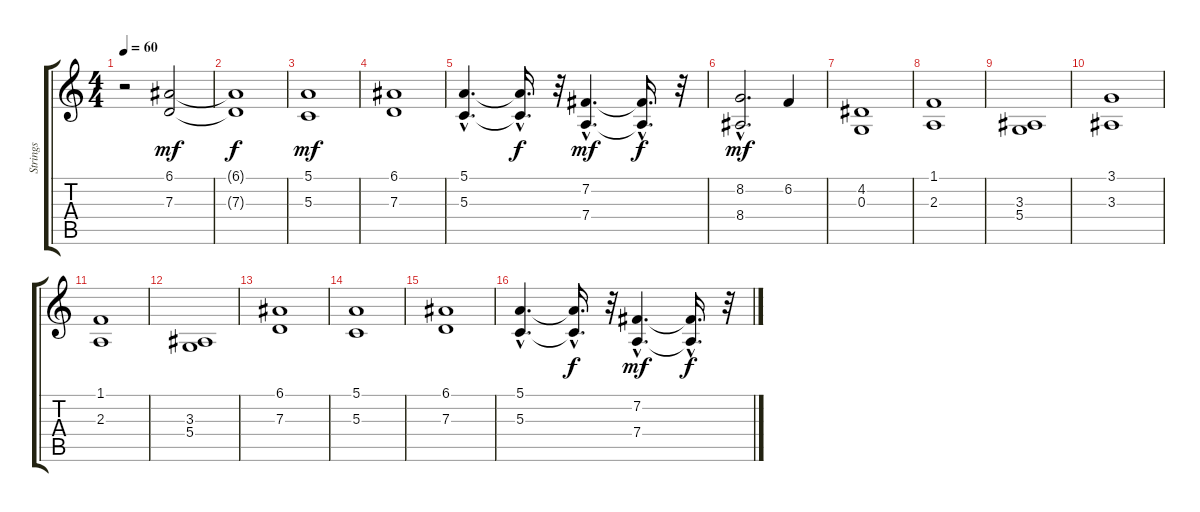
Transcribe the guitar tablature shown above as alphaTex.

\track ("Strings" "Strings") {instrument stringensemble2}
\staff {score tabs}
\tuning (E4 B3 G3 D3 A2 E2) {hide}
\ts (4 4)
\tempo 60
\clef g2
\ks c
r.2{dy mf instrument stringensemble2} (6.1 7.3).2 |
(6.1{t} 7.3{t}).1{dy f} |
(5.1 5.3).1{dy mf} |
(6.1 7.3).1 |
(5.1{hac} 5.3{hac}).4{d} (5.1{hac t} 5.3{hac t}).16{d dy f} r.32 (7.2{hac} 7.4{hac}).4{d dy mf} (7.2{hac t} 7.4{hac t}).16{d dy f} r.32 |
(8.2 8.4{hac}).2{d dy mf} 6.2.4 |
(4.2 0.3).1 |
(1.1 2.3).1 |
(3.3 5.4).1 |
(3.1 3.3).1 |
(1.1 2.3).1 |
(3.3 5.4).1 |
(6.1 7.3).1 |
(5.1 5.3).1 |
(6.1 7.3).1 |
(5.1{hac} 5.3{hac}).4{d} (5.1{hac t} 5.3{hac t}).16{d dy f} r.32 (7.2{hac} 7.4{hac}).4{d dy mf} (7.2{hac t} 7.4{hac t}).16{d dy f} r.32
